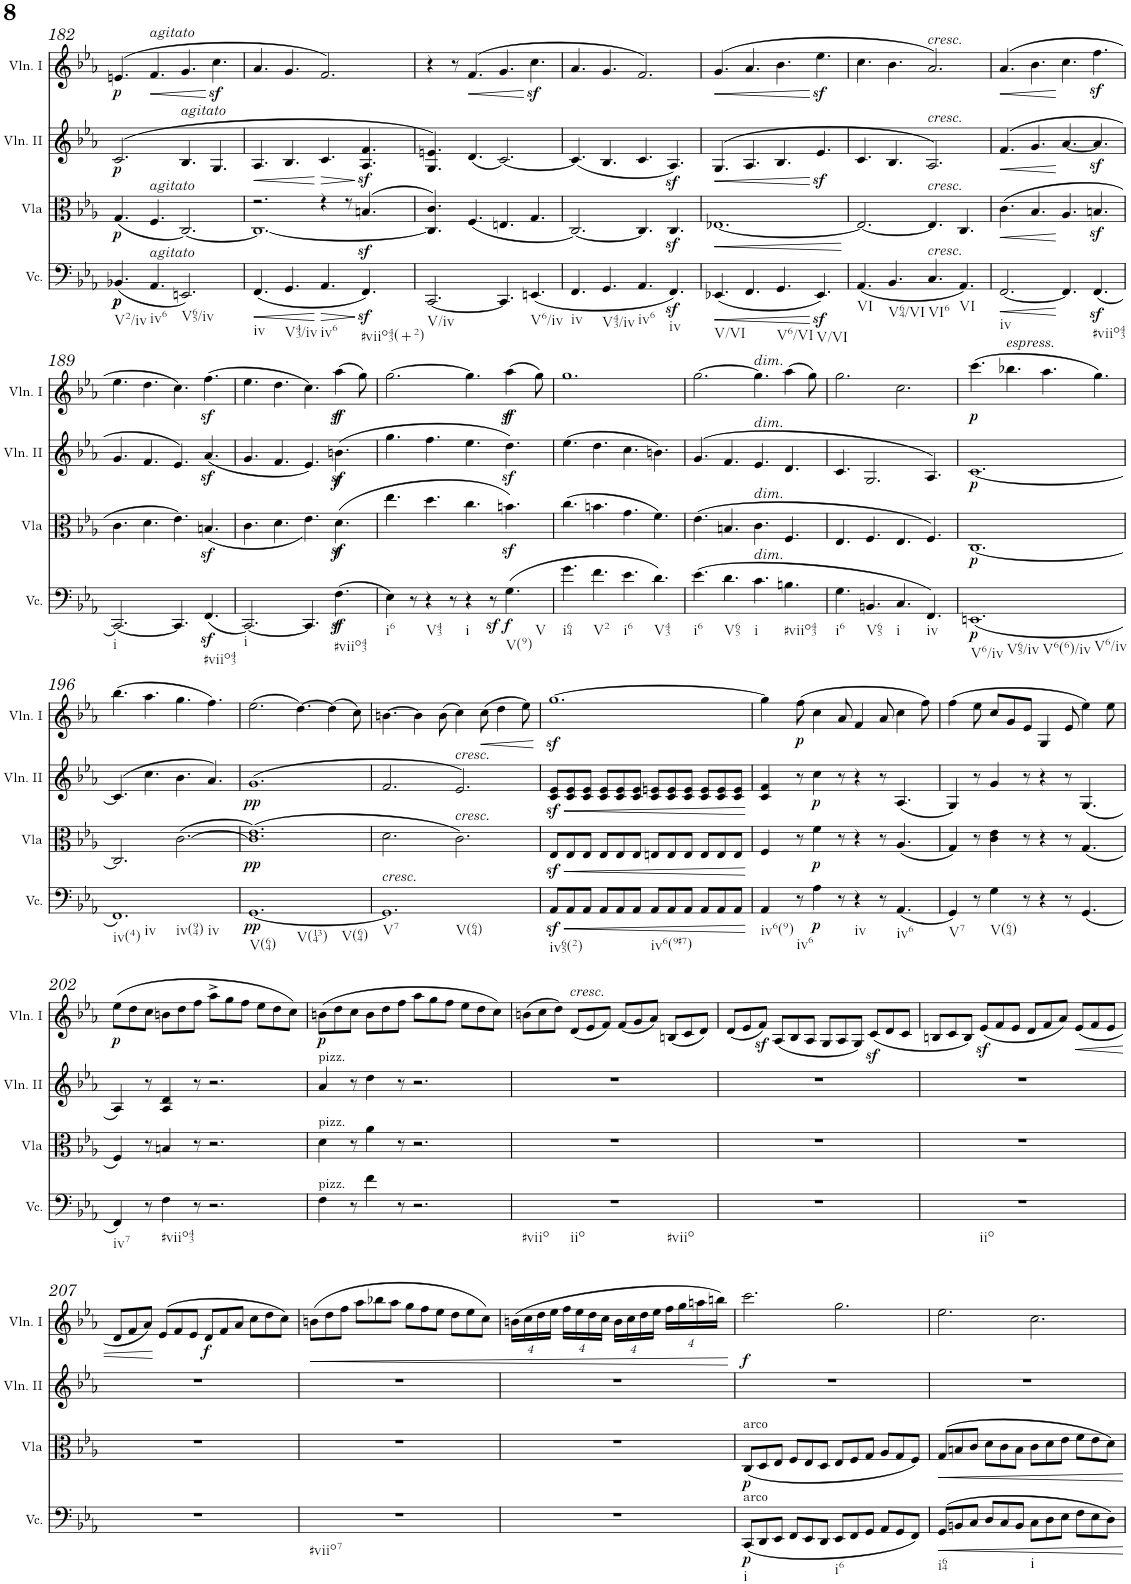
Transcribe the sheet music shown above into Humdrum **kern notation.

**kern	**dynam	**kern	**dynam	**kern	**dynam	**kern	**dynam
*part4	*part4	*part3	*part3	*part2	*part2	*part1	*part1
*staff4	*staff4	*staff3	*staff3	*staff2	*staff2	*staff1	*staff1
*I"Violoncello	*	*I"Viola	*	*I"Violino II	*	*I"Violino I	*
*I'Vc.	*	*I'Vla	*	*I'Vln. II	*	*I'Vln. I	*
!!LO:PB:g=z
*clefF4	*	*clefC3	*	*clefG2	*	*clefG2	*
*k[b-e-a-]	*	*k[b-e-a-]	*	*k[b-e-a-]	*	*k[b-e-a-]	*
*M12/8	*	*M12/8	*	*M12/8	*	*M12/8	*
=182	=182	=182	=182	=182	=182	=182	=182
!LO:TX:b:t=V2/iv	!	!	!	!	!	!	!
!	!LO:DY:b	!	!	!	!	!	!
!	!LO:DY:n=1:b	!	!LO:DY:b	!	!LO:DY:b	!	!LO:DY:b
(<4.BB-X/	p p	(<4.G/	p	(>2.c/	p	(>4.en/	p
!	!	!	!	!	!	!LO:TX:a:i:t=agitato	!
!	!	!LO:TX:a:i:t=agitato	!	!	!	!	!
!LO:TX:a:i:t=agitato	!	!	!	!	!	!	!
!LO:TX:b:t=iv6	!	!	!	!	!	!	!
!	!	!	!	!	!	!	!LO:HP:b
4.AA-/	.	4.F/	.	.	.	4.f/	<
!	!	!	!	!LO:TX:a:i:t=agitato	!	!	!
!LO:TX:b:t=V65/iv	!	!	!	!	!	!	!
2.EEn/)	.	[2.C/)	.	4.B-/	.	4.g/	.
.	.	.	.	4.G/	.	4.ccz<\	[
=183	=183	=183	=183	=183	=183	=183	=183
!LO:TX:b:t=iv	!	!	!	!	!	!	!
!	!LO:HP:b	!	!	!	!LO:HP:b	!	!
*	*	*^	*	*	*	*	*
(<4.FF/	<	2.r	1.C_	.	4.A-/	<	4.a-/	.
!LO:TX:b:t=V43/iv	!	!	!	!	!	!	!	!
4.GG/	.	.	.	.	4.B-/	.	4.g/	.
!LO:TX:b:t=iv6	!	!	!	!	!	!	!	!
!	!LO:HP:n=1:b	!	!	!	!	!LO:HP:n=1:b	!	!
4.AA-/	[ >	4r	.	.	4.c/	[ >	2.f/)	.
.	.	8r	.	.	.	.	.	.
!LO:TX:b:t=#viio43(+2)	!	!	!	!	!	!	!	!
!	!	!	!	!LO:DY:b	!	!	!	!
4.FFz</)	]	(>4.Bn/	.	sf	4.A-/z< 4.f/z<	]	.	.
*	*	*v	*v	*	*	*	*	*
=184	=184	=184	=184	=184	=184	=184	=184
!LO:TX:b:t=V/iv	!	!	!	!	!	!	!
[2.CC/	.	4.C/] 4.c/)	.	4.G/ 4.en/)	.	4r	.
.	.	.	.	.	.	8r	.
!	!	!	!	!	!	!	!LO:HP:b
.	.	(<4.F/	.	(<4.d/	.	(>4.f/	<
4.CC/]	.	4.En/	.	[2.c/)	.	4.g/	.
!LO:TX:b:t=V6/iv	!	!	!	!	!	!	!
(<4.EEn/	.	4.G/	.	.	.	4.ccz<\	[
=185	=185	=185	=185	=185	=185	=185	=185
!LO:TX:b:t=iv	!	!	!	!	!	!	!
4.FF/	.	[2.C/)	.	(<4.c/]	.	4.a-/	.
!LO:TX:b:t=V43/iv	!	!	!	!	!	!	!
4.GG/	.	.	.	4.B-/	.	4.g/	.
!LO:TX:b:t=iv6	!	!	!	!	!	!	!
4.AA-/	.	4.C/]	.	4.c/	.	2.f/)	.
!LO:TX:b:t=iv	!	!	!	!	!	!	!
4.FFz</)	.	4.Cz</	.	4.A-z</)	.	.	.
=186	=186	=186	=186	=186	=186	=186	=186
!LO:TX:b:t=V/VI	!	!	!	!	!	!	!
!	!LO:HP:b	!	!LO:HP:b	!	!LO:HP:b	!	!LO:HP:b
(<4.EE-X/	<	[1.E-X	<	(>4.G/	<	(>4.g/	<
4.FF/	.	.	.	4.A-/	.	4.a-/	.
!LO:TX:b:t=V6/VI	!	!	!	!	!	!	!
4.GG/	.	.	.	4.B-/	.	4.b-\	.
!LO:TX:b:t=V/VI	!	!	!	!	!	!	!
4.EE-z</)	[	.	.	4.e-z</	[	4.ee-z<\	[
.	.	.	[	.	.	.	.
=187	=187	=187	=187	=187	=187	=187	=187
!LO:TX:b:t=VI	!	!	!	!	!	!	!
(<4.AA-/	.	2.E-/_	.	4.c/	.	4.cc\	.
!LO:TX:b:t=V64/VI	!	!	!	!	!	!	!
4.BB-/	.	.	.	4.B-/	.	4.b-\	.
!	!	!	!	!	!	!LO:TX:a:i:t=cresc.	!
!	!	!	!	!LO:TX:a:i:t=cresc.	!	!	!
!	!	!LO:TX:a:i:t=cresc.	!	!	!	!	!
!LO:TX:a:i:t=cresc.	!	!	!	!	!	!	!
!LO:TX:b:t=VI6	!	!	!	!	!	!	!
4.C/	.	4.E-/]	.	2.A-/)	.	2.a-/)	.
!LO:TX:b:t=VI	!	!	!	!	!	!	!
4.AA-/)	.	4.C/	.	.	.	.	.
=188	=188	=188	=188	=188	=188	=188	=188
!LO:TX:b:t=iv	!	!	!	!	!	!	!
!	!LO:HP:b	!	!LO:HP:b	!	!LO:HP:b	!	!LO:HP:b
[2.FF/	<	(>4.c\	<	(>4.f/	<	(>4.a-/	<
.	.	4.B-/	.	4.g/	.	4.b-\	.
4.FF/]	[	4.A-/	[	[4.a-/	[	4.cc\	[
!LO:TX:b:t=#viio43	!	!	!	!	!	!	!
(<4.FFz</	.	4.Bnz</	.	4.a-z</]	.	4.ffz<\	.
!!LO:LB:g=z
=189	=189	=189	=189	=189	=189	=189	=189
!LO:TX:b:t=i	!	!	!	!	!	!	!
[2.CC/)	.	4.c\	.	4.g/	.	4.ee-\	.
.	.	4.d\	.	4.f/	.	4.dd\	.
4.CC/]	.	4.e-\)	.	4.e-/)	.	4.cc\)	.
!LO:TX:b:t=#viio43	!	!	!	!	!	!	!
(<4.FFz</	.	(<4.Bnz</	.	(<4.a-z</	.	(>4.ffz<\	.
=190	=190	=190	=190	=190	=190	=190	=190
!LO:TX:b:t=i	!	!	!	!	!	!	!
[2.CC/)	.	4.c\	.	4.g/	.	4.ee-\	.
.	.	4.d\	.	4.f/	.	4.dd\	.
4.CC/]	.	4.e-\)	.	4.e-/)	.	4.cc\)	.
!LO:TX:b:t=#viio43	!	!	!	!	!	!	!
!	!LO:DY:b	!	!LO:DY:b	!	!LO:DY:b	!	!LO:DY:b
(>4.Fz<\	f	(>4.dz<\	f	(>4.bnz<\	f	(>4aa-z<\	f
.	.	.	.	.	.	8gg\)	.
=191	=191	=191	=191	=191	=191	=191	=191
!LO:TX:b:t=i6	!	!	!	!	!	!	!
4E-\)	.	4.ee-\	.	4.gg\	.	[2.gg\	.
8r	.	.	.	.	.	.	.
!LO:TX:b:t=V43	!	!	!	!	!	!	!
4r	.	4.dd\	.	4.ff\	.	.	.
8r	.	.	.	.	.	.	.
!LO:TX:b:t=i	!	!	!	!	!	!	!
4r	.	4.cc\	.	4.ee-\	.	4.gg\]	.
!	!LO:DY:b	!	!	!	!	!	!
8r	sf	.	.	.	.	.	.
!LO:TX:b:t=V(9)	!	!	!	!	!	!	!
!LO:TX:b:t=V	!	!	!	!	!	!	!
!	!LO:DY:b	!	!	!	!	!	!LO:DY:b
(>4.G\	f	4.bnz<\)	.	4.ddz<\)	.	(>4aa-z<\	f
.	.	.	.	.	.	8gg\)	.
=192	=192	=192	=192	=192	=192	=192	=192
!LO:TX:b:t=i64	!	!	!	!	!	!	!
4.g\	.	(>4.cc\	.	(>4.ee-\	.	1.gg	.
!LO:TX:b:t=V2	!	!	!	!	!	!	!
4.f\	.	4.bn\	.	4.dd\	.	.	.
!LO:TX:b:t=i6	!	!	!	!	!	!	!
4.e-\	.	4.g\	.	4.cc\	.	.	.
!LO:TX:b:t=V43	!	!	!	!	!	!	!
4.d\)	.	4.f\)	.	4.bn\)	.	.	.
=193	=193	=193	=193	=193	=193	=193	=193
!LO:TX:b:t=i6	!	!	!	!	!	!	!
(>4.e-\	.	(>4.e-\	.	(>4.g/	.	[2.gg\	.
!LO:TX:b:t=V65	!	!	!	!	!	!	!
4.d\	.	4.Bn/	.	4.f/	.	.	.
!	!	!	!	!	!	!LO:TX:a:i:t=dim.	!
!	!	!	!	!LO:TX:a:i:t=dim.	!	!	!
!	!	!LO:TX:a:i:t=dim.	!	!	!	!	!
!LO:TX:a:i:t=dim.	!	!	!	!	!	!	!
!LO:TX:b:t=i	!	!	!	!	!	!	!
4.c\	.	4.c\	.	4.e-/	.	4.gg\]	.
!LO:TX:b:t=#viio43	!	!	!	!	!	!	!
4.Bn\	.	4.F/	.	4.d/	.	(>4aa-\	.
.	.	.	.	.	.	8gg\)	.
=194	=194	=194	=194	=194	=194	=194	=194
!LO:TX:b:t=i6	!	!	!	!	!	!	!
4.G\	.	4.E-/	.	4.c/	.	2.gg\	.
!LO:TX:b:t=V65	!	!	!	!	!	!	!
4.BBn/	.	4.F/	.	2.G/	.	.	.
!LO:TX:b:t=i	!	!	!	!	!	!	!
4.C/	.	4.E-/	.	.	.	2.cc\	.
!LO:TX:b:t=iv	!	!	!	!	!	!	!
4.FF/)	.	4.F/)	.	4.A-/)	.	.	.
=195	=195	=195	=195	=195	=195	=195	=195
!LO:TX:b:t=V6/iv	!	!	!	!	!	!	!
!LO:TX:b:t=V65/iv	!	!	!	!	!	!	!
!LO:TX:b:t=V6(6)/iv	!	!	!	!	!	!	!
!LO:TX:b:t=V6/iv	!	!	!	!	!	!	!
!	!LO:DY:b	!	!LO:DY:b	!	!LO:DY:b	!	!LO:DY:b
(<1.EEn	p	[1.C	p	[1.c	p	(>4.ccc\	p
!	!	!	!	!	!	!LO:TX:a:i:t=espress.	!
.	.	.	.	.	.	4.bb-X\	.
.	.	.	.	.	.	4.aa-\	.
.	.	.	.	.	.	4.gg\)	.
!!LO:LB:g=z
=196	=196	=196	=196	=196	=196	=196	=196
!LO:TX:b:t=iv(4)	!	!	!	!	!	!	!
!LO:TX:b:t=iv	!	!	!	!	!	!	!
!LO:TX:b:t=iv(94)	!	!	!	!	!	!	!
!LO:TX:b:t=iv	!	!	!	!	!	!	!
1.FF)	.	2.C/]	.	(>4.c/]	.	(>4.bb-\	.
.	.	.	.	4.cc\	.	4.aa-\	.
.	.	(>[2.c\	.	4.b-\	.	4.gg\	.
.	.	.	.	4.a-/)	.	4.ff\)	.
=197	=197	=197	=197	=197	=197	=197	=197
!LO:TX:b:t=V(64)	!	!	!	!	!	!	!
!LO:TX:b:t=V(134)	!	!	!	!	!	!	!
!LO:TX:b:t=V(64)	!	!	!	!	!	!	!
!	!LO:DY:b	!	!LO:DY:b	!	!LO:DY:b	!	!
[1.GG	pp	(>1.c] 1.e-)	pp	(>1.g	pp	(>2.ee-\	.
.	.	.	.	.	.	[4.dd\)	.
.	.	.	.	.	.	(>4dd\]	.
.	.	.	.	.	.	8cc\)	.
=198	=198	=198	=198	=198	=198	=198	=198
!LO:TX:a:i:t=cresc.	!	!	!	!	!	!	!
!LO:TX:b:t=V7	!	!	!	!	!	!	!
!LO:TX:b:t=V(64)	!	!	!	!	!	!	!
1.GG]	.	2.d\	.	2.f/	.	[4.bn\	.
.	.	.	.	.	.	4b\]	.
.	.	.	.	.	.	(>8b\	.
!	!	!	!	!LO:TX:a:i:t=cresc.	!	!	!
!	!	!LO:TX:a:i:t=cresc.	!	!	!	!	!
.	.	2.c\)	.	2.e-/)	.	4cc\)	.
!	!	!	!	!	!	!	!LO:HP:b
.	.	.	.	.	.	(>8cc\	<
.	.	.	.	.	.	4dd\	.
.	.	.	.	.	.	8ee-\)	.
.	.	.	.	.	.	.	[
=199	=199	=199	=199	=199	=199	=199	=199
!LO:TX:b:t=iv65(2)	!	!	!	!	!	!	!
!	!LO:HP:b	!	!LO:HP:b	!	!LO:HP:b	!	!
8AA-z</L	<	8E-z</L	<	8c/z< 8e-/z<L	<	[1.ggz<	.
8AA-/	.	8E-/	.	8c/ 8e-/	.	.	.
8AA-/J	.	8E-/J	.	8c/ 8e-/J	.	.	.
8AA-/L	.	8E-/L	.	8c/ 8e-/L	.	.	.
8AA-/	.	8E-/	.	8c/ 8e-/	.	.	.
8AA-/J	.	8E-/J	.	8c/ 8e-/J	.	.	.
!LO:TX:b:t=iv6(9#7)	!	!	!	!	!	!	!
8AA-/L	.	8En/L	.	8c/ 8en/L	.	.	.
8AA-/	.	8E/	.	8c/ 8e/	.	.	.
8AA-/J	.	8E/J	.	8c/ 8e/J	.	.	.
8AA-/L	.	8E/L	.	8c/ 8e/L	.	.	.
8AA-/	.	8E/	.	8c/ 8e/	.	.	.
8AA-/J	.	8E/J	.	8c/ 8e/J	.	.	.
.	[	.	[	.	[	.	.
=200	=200	=200	=200	=200	=200	=200	=200
!LO:TX:b:t=iv6(9)	!	!	!	!	!	!	!
4AA-/	.	4F/	.	4c/ 4f/	.	4gg\]	.
!LO:TX:b:t=iv6	!	!	!	!	!	!	!
!	!	!	!	!	!	!	!LO:DY:b
8r	.	8r	.	8r	.	(>8ff\	p
!	!LO:DY:b	!	!LO:DY:b	!	!LO:DY:b	!	!
4A-\	p	4f\	p	4cc\	p	4cc\	.
8r	.	8r	.	8r	.	8a-/	.
!LO:TX:b:t=iv	!	!	!	!	!	!	!
4r	.	4r	.	4r	.	4f/	.
8r	.	8r	.	8r	.	8a-/	.
!LO:TX:b:t=iv6	!	!	!	!	!	!	!
(<4.AA-/	.	(<4.A-/	.	(<4.A-/	.	4cc\	.
.	.	.	.	.	.	8ff\)	.
=201	=201	=201	=201	=201	=201	=201	=201
!LO:TX:b:t=V7	!	!	!	!	!	!	!
4GG/)	.	4G/)	.	4G/)	.	(>4ff\	.
8r	.	8r	.	8r	.	8ee-\	.
!LO:TX:b:t=V(64)	!	!	!	!	!	!	!
4G\	.	4c\ 4e-\	.	4g/	.	8cc/L	.
.	.	.	.	.	.	8g/	.
8r	.	8r	.	8r	.	8e-/J	.
4r	.	4r	.	4r	.	4G/	.
8r	.	8r	.	8r	.	8e-/	.
(<4.GG/	.	(<4.G/	.	(<4.G/	.	4ee-\)	.
.	.	.	.	.	.	8ee-\	.
!!LO:LB:g=z
=202	=202	=202	=202	=202	=202	=202	=202
!LO:TX:b:t=iv7	!	!	!	!	!	!	!
!	!	!	!	!	!	!	!LO:DY:b
4FF/)	.	4F/)	.	4A-/)	.	(>8ee-\L	p
.	.	.	.	.	.	8dd\	.
8r	.	8r	.	8r	.	8cc\J	.
!LO:TX:b:t=#viio43	!	!	!	!	!	!	!
4F\	.	4Bn/	.	4A-/ 4d/	.	8bn\L	.
.	.	.	.	.	.	8dd\	.
8r	.	8r	.	8r	.	8ff\J	.
2.r	.	2.r	.	2.r	.	8aa-^\L	.
.	.	.	.	.	.	8gg\	.
.	.	.	.	.	.	8ff\J	.
.	.	.	.	.	.	8ee-\L	.
.	.	.	.	.	.	8dd\	.
.	.	.	.	.	.	8cc\J)	.
=203	=203	=203	=203	=203	=203	=203	=203
!	!	!	!	!LO:TX:a:t=pizz.	!	!	!
!	!	!LO:TX:a:t=pizz.	!	!	!	!	!
!LO:TX:a:t=pizz.	!	!	!	!	!	!	!
!	!	!	!	!	!	!	!LO:DY:b
4F\	.	4d\	.	4a-/	.	(>8bn\L	p
.	.	.	.	.	.	8dd\	.
8r	.	8r	.	8r	.	8cc\J	.
4f\	.	4a-\	.	4dd\	.	8b\L	.
.	.	.	.	.	.	8dd\	.
8r	.	8r	.	8r	.	8ff\J	.
2.r	.	2.r	.	2.r	.	8aa-\L	.
.	.	.	.	.	.	8gg\	.
.	.	.	.	.	.	8ff\J	.
.	.	.	.	.	.	8ee-\L	.
.	.	.	.	.	.	8dd\	.
.	.	.	.	.	.	8cc\J)	.
=204	=204	=204	=204	=204	=204	=204	=204
!LO:TX:b:t=#viio	!	!	!	!	!	!	!
!LO:TX:b:t=iio	!	!	!	!	!	!	!
!LO:TX:b:t=#viio	!	!	!	!	!	!	!
1.r	.	1.r	.	1.r	.	(>8bn\L	.
.	.	.	.	.	.	8cc\	.
.	.	.	.	.	.	8dd\J)	.
!	!	!	!	!	!	!LO:TX:a:i:t=cresc.	!
.	.	.	.	.	.	(<8d/L	.
.	.	.	.	.	.	8e-/	.
.	.	.	.	.	.	8f/J)	.
.	.	.	.	.	.	(<8f/L	.
.	.	.	.	.	.	8g/	.
.	.	.	.	.	.	8a-/J)	.
.	.	.	.	.	.	(<8Bn/L	.
.	.	.	.	.	.	8c/	.
.	.	.	.	.	.	8d/J)	.
=205	=205	=205	=205	=205	=205	=205	=205
1.r	.	1.r	.	1.r	.	(<8d/L	.
.	.	.	.	.	.	8e-/	.
.	.	.	.	.	.	8fz</J)	.
.	.	.	.	.	.	(<8A-/L	.
.	.	.	.	.	.	8B-/	.
.	.	.	.	.	.	8A-/J	.
.	.	.	.	.	.	8G/L	.
.	.	.	.	.	.	8A-/	.
.	.	.	.	.	.	8G/J)	.
.	.	.	.	.	.	(<8cz</L	.
.	.	.	.	.	.	8d/	.
.	.	.	.	.	.	8c/J	.
=206	=206	=206	=206	=206	=206	=206	=206
!LO:TX:b:t=iio	!	!	!	!	!	!	!
1.r	.	1.r	.	1.r	.	8Bn/L	.
.	.	.	.	.	.	8c/	.
.	.	.	.	.	.	8B/J)	.
.	.	.	.	.	.	(<8e-z</L	.
.	.	.	.	.	.	8f/	.
.	.	.	.	.	.	8e-/J	.
.	.	.	.	.	.	8d/L	.
.	.	.	.	.	.	8f/	.
.	.	.	.	.	.	8a-/J)	.
!	!	!	!	!	!	!	!LO:HP:b
.	.	.	.	.	.	(<8e-/L	<
.	.	.	.	.	.	8f/	.
.	.	.	.	.	.	8e-/J	.
!!LO:LB:g=z
=207	=207	=207	=207	=207	=207	=207	=207
1.r	.	1.r	.	1.r	.	8d/L	.
.	.	.	.	.	.	8f/	.
.	.	.	.	.	.	8a-/J)	.
.	.	.	.	.	.	(>8e-/L	[
.	.	.	.	.	.	8f/	.
.	.	.	.	.	.	8e-/J	.
!	!	!	!	!	!	!	!LO:DY:b
.	.	.	.	.	.	8d/L	f
.	.	.	.	.	.	8f/	.
.	.	.	.	.	.	8a-/J	.
.	.	.	.	.	.	8cc\L	.
.	.	.	.	.	.	8dd\	.
.	.	.	.	.	.	8cc\J)	.
=208	=208	=208	=208	=208	=208	=208	=208
!LO:TX:b:t=#viio7	!	!	!	!	!	!	!
!	!	!	!	!	!	!	!LO:HP:b
1.r	.	1.r	.	1.r	.	(>8bn\L	<
.	.	.	.	.	.	8dd\	.
.	.	.	.	.	.	8ff\J	.
.	.	.	.	.	.	8aa-\L	.
.	.	.	.	.	.	8bb-X\	.
.	.	.	.	.	.	8aa-\J	.
.	.	.	.	.	.	8gg\L	.
.	.	.	.	.	.	8ff\	.
.	.	.	.	.	.	8ee-\J	.
.	.	.	.	.	.	8dd\L	.
.	.	.	.	.	.	8ee-\	.
.	.	.	.	.	.	8cc\J)	.
=209	=209	=209	=209	=209	=209	=209	=209
*	*	*	*	*	*	*Xbrackettup	*
1.r	.	1.r	.	1.r	.	(>32%3bn\LL	.
.	.	.	.	.	.	32%3cc\	.
.	.	.	.	.	.	32%3dd\	.
.	.	.	.	.	.	32%3ee-\JJ	.
.	.	.	.	.	.	32%3ff\LL	.
.	.	.	.	.	.	32%3ee-\	.
.	.	.	.	.	.	32%3dd\	.
.	.	.	.	.	.	32%3cc\JJ	.
.	.	.	.	.	.	32%3b\LL	.
.	.	.	.	.	.	32%3cc\	.
.	.	.	.	.	.	32%3dd\	.
.	.	.	.	.	.	32%3ee-\JJ	.
.	.	.	.	.	.	32%3ff\LL	.
.	.	.	.	.	.	32%3gg\	.
.	.	.	.	.	.	32%3aan\	.
.	.	.	.	.	.	32%3bbn\JJ)	.
.	.	.	.	.	.	.	[
=210	=210	=210	=210	=210	=210	=210	=210
!	!	!LO:TX:a:t=arco	!	!	!	!	!
!LO:TX:a:t=arco	!	!	!	!	!	!	!
!LO:TX:b:t=i	!	!	!	!	!	!	!
!	!LO:DY:b	!	!LO:DY:b	!	!	!	!LO:DY:b
(<8CC/L	p	(<8C/L	p	1.r	.	2.ccc\	f
8DD/	.	8D/	.	.	.	.	.
8EE-/J	.	8E-/J	.	.	.	.	.
8FF/L	.	8F/L	.	.	.	.	.
8EE-/	.	8E-/	.	.	.	.	.
8DD/J	.	8D/J	.	.	.	.	.
!LO:TX:b:t=i6	!	!	!	!	!	!	!
8EE-/L	.	8E-/L	.	.	.	2.gg\	.
8FF/	.	8F/	.	.	.	.	.
8GG/J	.	8G/J	.	.	.	.	.
8AA-/L	.	8A-/L	.	.	.	.	.
8GG/	.	8G/	.	.	.	.	.
8FF/J)	.	8F/J)	.	.	.	.	.
=211	=211	=211	=211	=211	=211	=211	=211
!LO:TX:b:t=i64	!	!	!	!	!	!	!
(>8GG/L	.	(>8G/L	.	1.r	.	2.ee-\	.
8BBn/	.	8Bn/	.	.	.	.	.
8C/J	.	8c/J	.	.	.	.	.
8D/L	.	8d\L	.	.	.	.	.
8C/	.	8c\	.	.	.	.	.
8BB/J	.	8B\J	.	.	.	.	.
!LO:TX:b:t=i	!	!	!	!	!	!	!
8C\L	.	8c\L	.	.	.	2.cc\	.
8D\	.	8d\	.	.	.	.	.
8E-\J	.	8e-\J	.	.	.	.	.
8F\L	.	8f\L	.	.	.	.	.
8E-\	.	8e-\	.	.	.	.	.
8D\J)	.	8d\J)	.	.	.	.	.
=	=	=	=	=	=	=	=
*-	*-	*-	*-	*-	*-	*-	*-
